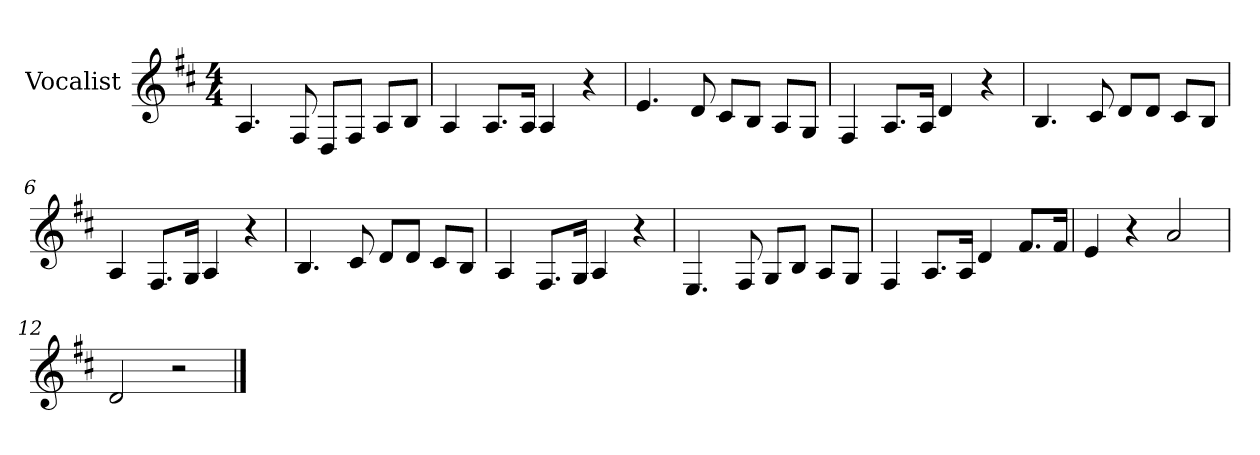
**kern
*part1
*staff1
*I"Vocalist
*k[f#c#]
*D:
*M4/4
=1
4.A
8F#
8DL
8F#J
8AL
8BJ
=2
4A
8.AL
16AJk
4A
4r
=3
4.e
8d
8c#L
8BJ
8AL
8GJ
=4
4F#
8.AL
16AJk
4d
4r
=5
4.B
8c#
8dL
8dJ
8c#L
8BJ
=6
4A
8.F#L
16GJk
4A
4r
=7
4.B
8c#
8dL
8dJ
8c#L
8BJ
=8
4A
8.F#L
16GJk
4A
4r
=9
4.E
8F#
8GL
8BJ
8AL
8GJ
=10
4F#
8.AL
16AJk
4d
8.f#L
16f#Jk
=11
4e
4r
2a
=12
2d
2r
==
*-
